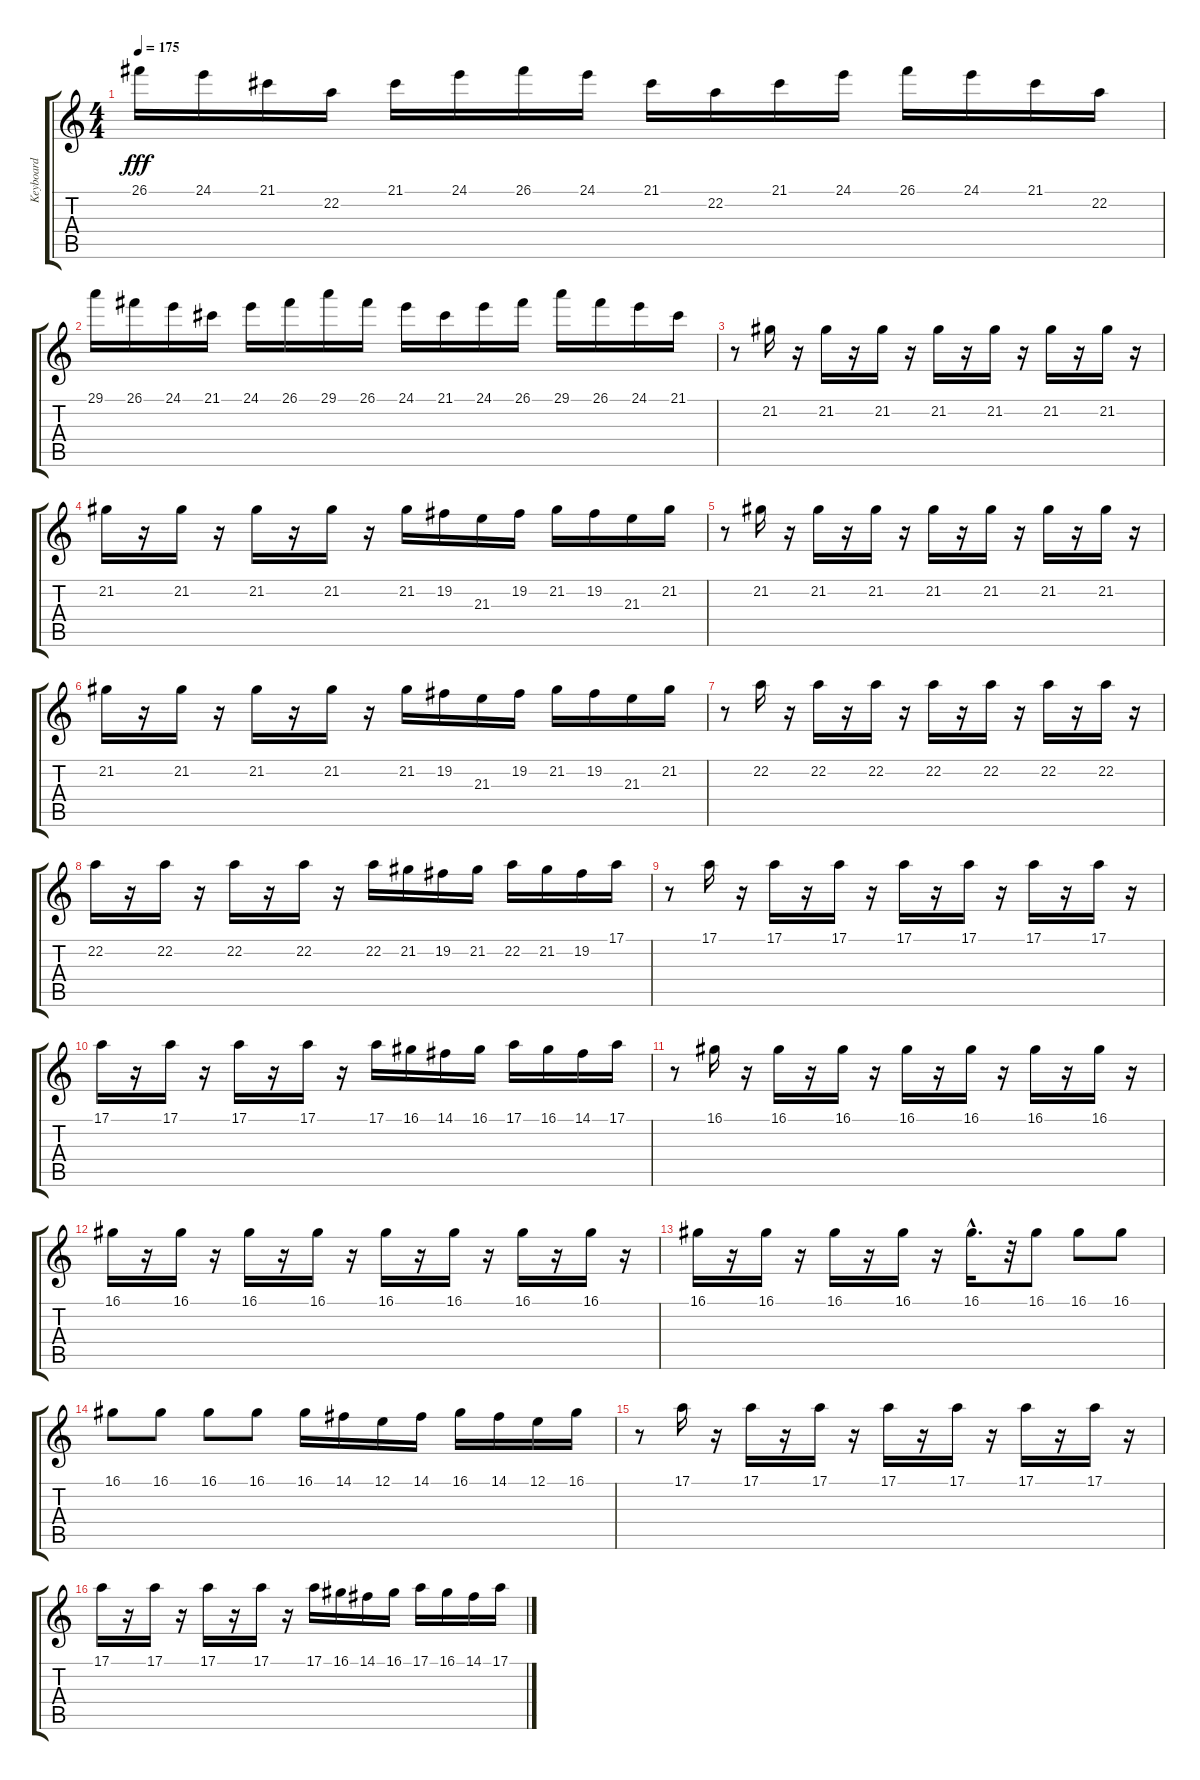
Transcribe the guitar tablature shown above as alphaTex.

\track ("Keyboard" "Keyboard") {instrument harpsichord}
\staff {score tabs}
\tuning (E4 B3 G3 D3 A2 E2) {hide}
\ts (4 4)
\tempo 175
\clef g2
\ks c
26.1.16{dy fff} 24.1.16 21.1.16 22.2.16 21.1.16 24.1.16 26.1.16 24.1.16 21.1.16 22.2.16 21.1.16 24.1.16 26.1.16 24.1.16 21.1.16 22.2.16 |
29.1.16 26.1.16 24.1.16 21.1.16 24.1.16 26.1.16 29.1.16 26.1.16 24.1.16 21.1.16 24.1.16 26.1.16 29.1.16 26.1.16 24.1.16 21.1.16 |
r.8 21.2.16{balance 12} r.16 21.2.16 r.16 21.2.16 r.16 21.2.16 r.16 21.2.16 r.16 21.2.16 r.16 21.2.16 r.16 |
21.2.16 r.16 21.2.16 r.16 21.2.16 r.16 21.2.16 r.16 21.2.16 19.2.16 21.3.16 19.2.16 21.2.16 19.2.16 21.3.16 21.2.16 |
r.8 21.2.16 r.16 21.2.16 r.16 21.2.16 r.16 21.2.16 r.16 21.2.16 r.16 21.2.16 r.16 21.2.16 r.16 |
21.2.16 r.16 21.2.16 r.16 21.2.16 r.16 21.2.16 r.16 21.2.16 19.2.16 21.3.16 19.2.16 21.2.16 19.2.16 21.3.16 21.2.16 |
r.8 22.2.16 r.16 22.2.16 r.16 22.2.16 r.16 22.2.16 r.16 22.2.16 r.16 22.2.16 r.16 22.2.16 r.16 |
22.2.16 r.16 22.2.16 r.16 22.2.16 r.16 22.2.16 r.16 22.2.16 21.2.16 19.2.16 21.2.16 22.2.16 21.2.16 19.2.16 17.1.16 |
r.8 17.1.16 r.16 17.1.16 r.16 17.1.16 r.16 17.1.16 r.16 17.1.16 r.16 17.1.16 r.16 17.1.16 r.16 |
17.1.16 r.16 17.1.16 r.16 17.1.16 r.16 17.1.16 r.16 17.1.16 16.1.16 14.1.16 16.1.16 17.1.16 16.1.16 14.1.16 17.1.16 |
r.8 16.1.16 r.16 16.1.16 r.16 16.1.16 r.16 16.1.16 r.16 16.1.16 r.16 16.1.16 r.16 16.1.16 r.16 |
16.1.16 r.16 16.1.16 r.16 16.1.16 r.16 16.1.16 r.16 16.1.16 r.16 16.1.16 r.16 16.1.16 r.16 16.1.16 r.16 |
16.1.16 r.16 16.1.16 r.16 16.1.16 r.16 16.1.16 r.16 16.1{hac}.16{d} r.32 16.1.8 16.1.8 16.1.8 |
16.1.8 16.1.8 16.1.8 16.1.8 16.1.16 14.1.16 12.1.16 14.1.16 16.1.16 14.1.16 12.1.16 16.1.16 |
r.8 17.1.16 r.16 17.1.16 r.16 17.1.16 r.16 17.1.16 r.16 17.1.16 r.16 17.1.16 r.16 17.1.16 r.16 |
17.1.16 r.16 17.1.16 r.16 17.1.16 r.16 17.1.16 r.16 17.1.16 16.1.16 14.1.16 16.1.16 17.1.16 16.1.16 14.1.16 17.1.16
